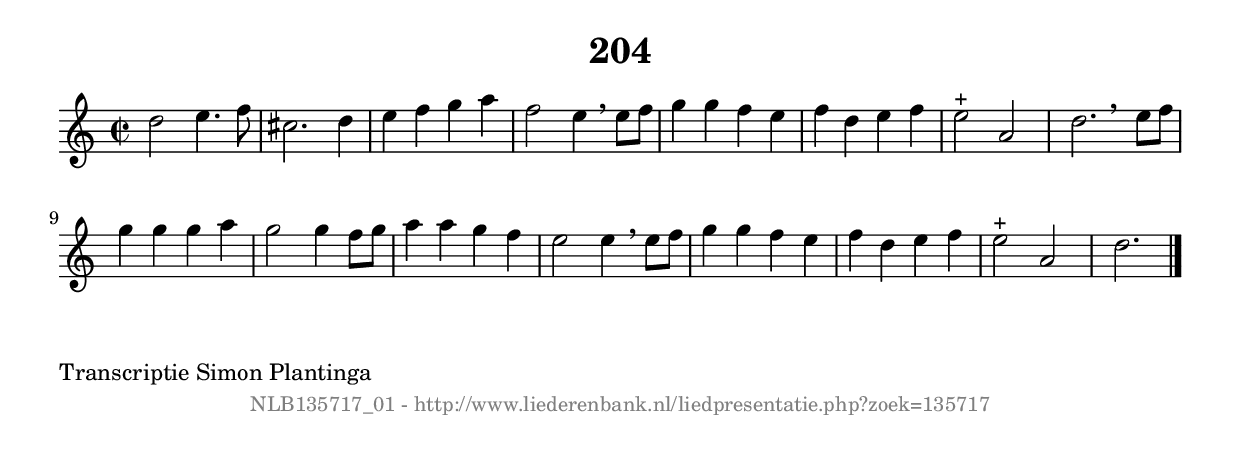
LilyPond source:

%
% produced by wce2krn 1.64 (7 June 2014)
%
\version"2.16"
#(append! paper-alist '(("long" . (cons (* 210 mm) (* 2000 mm)))))
#(set-default-paper-size "long")
sb = {\breathe}
mBreak = {\breathe }
bBreak = {\breathe }
x = {\once\override NoteHead #'style = #'cross }
gl=\glissando
itime={\override Staff.TimeSignature #'stencil = ##f }
ficta = {\once\set suggestAccidentals = ##t}
fine = {\once\override Score.RehearsalMark #'self-alignment-X = #1 \mark \markup {\italic{Fine}}}
dc = {\once\override Score.RehearsalMark #'self-alignment-X = #1 \mark \markup {\italic{D.C.}}}
dcf = {\once\override Score.RehearsalMark #'self-alignment-X = #1 \mark \markup {\italic{D.C. al Fine}}}
dcc = {\once\override Score.RehearsalMark #'self-alignment-X = #1 \mark \markup {\italic{D.C. al Coda}}}
ds = {\once\override Score.RehearsalMark #'self-alignment-X = #1 \mark \markup {\italic{D.S.}}}
dsf = {\once\override Score.RehearsalMark #'self-alignment-X = #1 \mark \markup {\italic{D.S. al Fine}}}
dsc = {\once\override Score.RehearsalMark #'self-alignment-X = #1 \mark \markup {\italic{D.S. al Coda}}}
pv = {\set Score.repeatCommands = #'((volta "1"))}
sv = {\set Score.repeatCommands = #'((volta "2"))}
tv = {\set Score.repeatCommands = #'((volta "3"))}
qv = {\set Score.repeatCommands = #'((volta "4"))}
xv = {\set Score.repeatCommands = #'((volta #f))}
\header{ tagline = ""
title = "204"
}
\score {{
\key d \dorian
\relative g'
{
\set melismaBusyProperties = #'()
\time 2/2
\tempo 4=120
\override Score.MetronomeMark #'transparent = ##t
\override Score.RehearsalMark #'break-visibility = #(vector #t #t #f)
d'2 e4. f8 | cis2. d4 | e4 f4 g4 a4 | f2 e4 \mBreak
e8 f8 | g4 g4 f4 e4 | f4 d4 e4 f4 | e2^"+" a,2 | d2. \bar ":|:" \bBreak
e8 f8 | g4 g4 g4 a4 | g2 g4 f8 g8 | a4 a4 g4 f4 | e2 e4 \mBreak
e8 f8 | g4 g4 f4 e4 | f4 d4 e4 f4 | e2^"+" a,2 | d2. \bar "|."
 }}
 \midi { }
 \layout {
            indent = 0.0\cm
}
}
\markup { \wordwrap-string #" 
Transcriptie Simon Plantinga
"}
\markup { \vspace #0 } \markup { \with-color #grey \fill-line { \center-column { \smaller "NLB135717_01 - http://www.liederenbank.nl/liedpresentatie.php?zoek=135717" } } }
